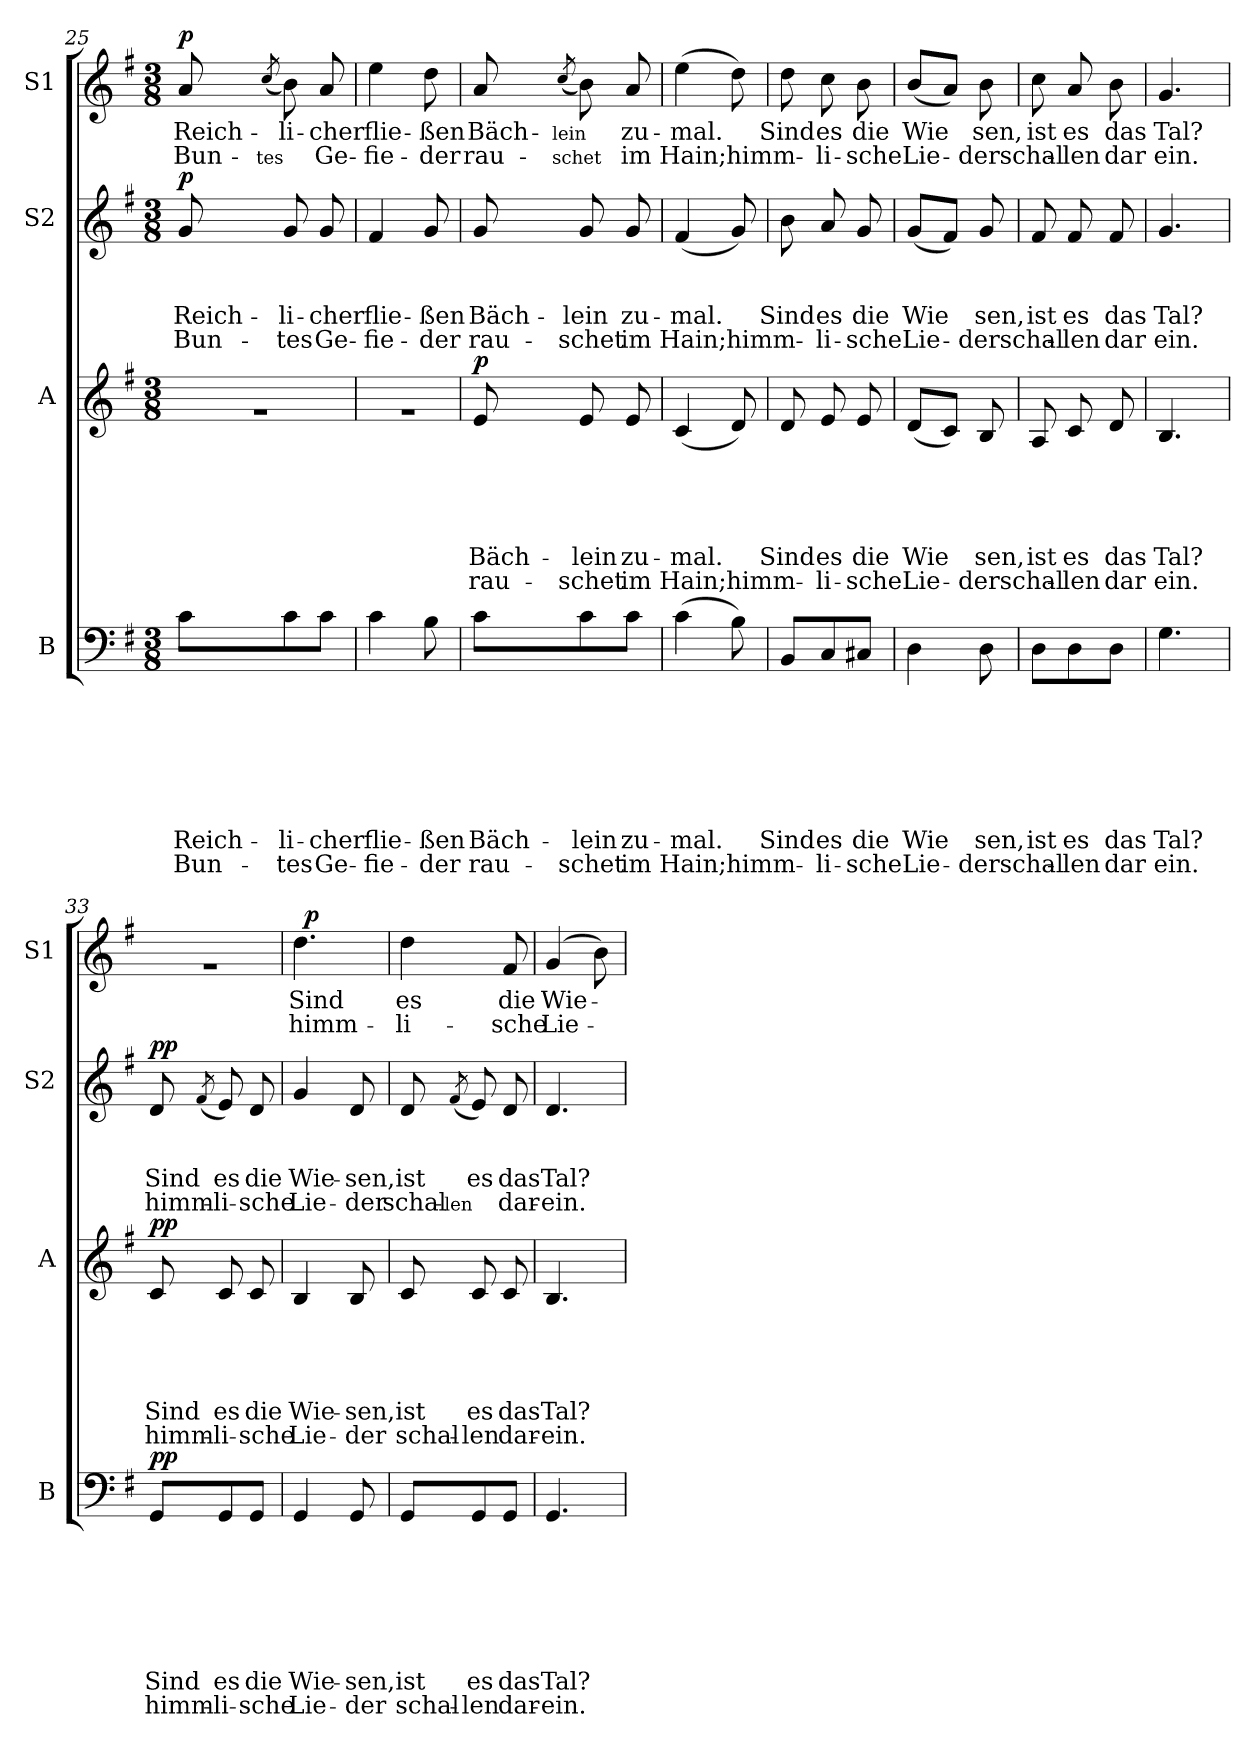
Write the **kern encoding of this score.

**kern	**text	**text	**text	**text	**text	**text	**text	**text	**dynam	**kern	**text	**text	**text	**text	**text	**text	**dynam	**kern	**text	**text	**text	**text	**dynam	**kern	**text	**text	**dynam
*part4	*part4	*part4	*part4	*part4	*part4	*part4	*part4	*part4	*part4	*part3	*part3	*part3	*part3	*part3	*part3	*part3	*part3	*part2	*part2	*part2	*part2	*part2	*part2	*part1	*part1	*part1	*part1
*staff4	*staff4	*staff4	*staff4	*staff4	*staff4	*staff4	*staff4	*staff4	*staff4	*staff3	*staff3	*staff3	*staff3	*staff3	*staff3	*staff3	*staff3	*staff2	*staff2	*staff2	*staff2	*staff2	*staff2	*staff1	*staff1	*staff1	*staff1
*I"B	*	*	*	*	*	*	*	*	*	*I"A	*	*	*	*	*	*	*	*I"S2	*	*	*	*	*	*I"S1	*	*	*
*I'B	*	*	*	*	*	*	*	*	*	*I'A	*	*	*	*	*	*	*	*I'S2	*	*	*	*	*	*I'S1	*	*	*
!!LO:PB:g=z
*clefF4	*	*	*	*	*	*	*	*	*	*clefG2	*	*	*	*	*	*	*	*clefG2	*	*	*	*	*	*clefG2	*	*	*
*k[f#]	*	*	*	*	*	*	*	*	*	*k[f#]	*	*	*	*	*	*	*	*k[f#]	*	*	*	*	*	*k[f#]	*	*	*
*G:	*	*	*	*	*	*	*	*	*	*G:	*	*	*	*	*	*	*	*G:	*	*	*	*	*	*G:	*	*	*
*M3/8	*	*	*	*	*	*	*	*	*	*M3/8	*	*	*	*	*	*	*	*M3/8	*	*	*	*	*	*M3/8	*	*	*
=25	=25	=25	=25	=25	=25	=25	=25	=25	=25	=25	=25	=25	=25	=25	=25	=25	=25	=25	=25	=25	=25	=25	=25	=25	=25	=25	=25
!	!	!	!	!	!	!	!LO:LY:b	!LO:LY:b	!	!LO:N:vis=1	!	!	!	!	!	!	!	!	!	!	!LO:LY:b	!LO:LY:b	!LO:DY:a	!	!LO:LY:b	!LO:LY:b	!LO:DY:a
8c\L	.	.	.	.	.	.	Reich-	Bun-	.	4.ra	.	.	.	.	.	.	.	8g/	.	.	Reich-	Bun-	p	8a/	Reich-	Bun-	p
!	!	!	!	!	!	!	!	!	!	!	!	!	!	!	!	!	!	!	!	!	!	!	!	!	!	!LO:LY:b	!
.	.	.	.	.	.	.	.	.	.	.	.	.	.	.	.	.	.	.	.	.	.	.	.	(<8qcc/	.	-tes	.
!	!	!	!	!	!	!	!LO:LY:b	!LO:LY:b	!	!	!	!	!	!	!	!	!	!	!	!	!LO:LY:b	!LO:LY:b	!	!	!LO:LY:b	!	!
8c\	.	.	.	.	.	.	-li-	-tes	.	.	.	.	.	.	.	.	.	8g/	.	.	-li-	-tes	.	8b\)	-li-	.	.
!	!	!	!	!	!	!	!LO:LY:b	!LO:LY:b	!	!	!	!	!	!	!	!	!	!	!	!	!LO:LY:b	!LO:LY:b	!	!	!LO:LY:b	!LO:LY:b	!
8c\J	.	.	.	.	.	.	-cher	Ge-	.	.	.	.	.	.	.	.	.	8g/	.	.	-cher	Ge-	.	8a/	-cher	Ge-	.
=26	=26	=26	=26	=26	=26	=26	=26	=26	=26	=26	=26	=26	=26	=26	=26	=26	=26	=26	=26	=26	=26	=26	=26	=26	=26	=26	=26
!	!	!	!	!	!	!	!LO:LY:b	!LO:LY:b	!	!LO:N:vis=1	!	!	!	!	!	!	!	!	!	!	!LO:LY:b	!LO:LY:b	!	!	!LO:LY:b	!LO:LY:b	!
4c\	.	.	.	.	.	.	flie-	-fie-	.	4.ra	.	.	.	.	.	.	.	4f#/	.	.	flie-	-fie-	.	4ee\	flie-	-fie-	.
!	!	!	!	!	!	!	!LO:LY:b	!LO:LY:b	!	!	!	!	!	!	!	!	!	!	!	!	!LO:LY:b	!LO:LY:b	!	!	!LO:LY:b	!LO:LY:b	!
8B\	.	.	.	.	.	.	-ßen	-der	.	.	.	.	.	.	.	.	.	8g/	.	.	-ßen	-der	.	8dd\	-ßen	-der	.
=27	=27	=27	=27	=27	=27	=27	=27	=27	=27	=27	=27	=27	=27	=27	=27	=27	=27	=27	=27	=27	=27	=27	=27	=27	=27	=27	=27
!	!	!	!	!	!	!	!LO:LY:b	!LO:LY:b	!	!	!	!	!	!	!LO:LY:b	!LO:LY:b	!LO:DY:a	!	!	!	!LO:LY:b	!LO:LY:b	!	!	!LO:LY:b	!LO:LY:b	!
8c\L	.	.	.	.	.	.	Bäch-	rau-	.	8e/	.	.	.	.	Bäch-	rau-	p	8g/	.	.	Bäch-	rau-	.	8a/	Bäch-	rau-	.
!	!	!	!	!	!	!	!	!	!	!	!	!	!	!	!	!	!	!	!	!	!	!	!	!	!LO:LY:b	!LO:LY:b	!
.	.	.	.	.	.	.	.	.	.	.	.	.	.	.	.	.	.	.	.	.	.	.	.	(<8qcc/	-lein	-schet	.
!	!	!	!	!	!	!	!LO:LY:b	!LO:LY:b	!	!	!	!	!	!	!LO:LY:b	!LO:LY:b	!	!	!	!	!LO:LY:b	!LO:LY:b	!	!	!	!	!
8c\	.	.	.	.	.	.	-lein	-schet	.	8e/	.	.	.	.	-lein	-schet	.	8g/	.	.	-lein	-schet	.	8b\)	.	.	.
!	!	!	!	!	!	!	!LO:LY:b	!LO:LY:b	!	!	!	!	!	!	!LO:LY:b	!LO:LY:b	!	!	!	!	!LO:LY:b	!LO:LY:b	!	!	!LO:LY:b	!LO:LY:b	!
8c\J	.	.	.	.	.	.	zu-	im	.	8e/	.	.	.	.	zu-	im	.	8g/	.	.	zu-	im	.	8a/	zu-	im	.
=28	=28	=28	=28	=28	=28	=28	=28	=28	=28	=28	=28	=28	=28	=28	=28	=28	=28	=28	=28	=28	=28	=28	=28	=28	=28	=28	=28
!	!	!	!	!	!	!	!LO:LY:b	!LO:LY:b	!	!	!	!	!	!	!LO:LY:b	!LO:LY:b	!	!	!	!	!LO:LY:b	!LO:LY:b	!	!	!LO:LY:b	!LO:LY:b	!
(>4c\	.	.	.	.	.	.	-mal.	Hain;	.	(<4c/	.	.	.	.	-mal.	Hain;	.	(<4f#/	.	.	-mal.	Hain;	.	(>4ee\	-mal.	Hain;	.
!	!	!	!	!	!	!	!	!LO:LY:b	!	!	!	!	!	!	!	!LO:LY:b	!	!	!	!	!	!LO:LY:b	!	!	!	!LO:LY:b	!
8B\)	.	.	.	.	.	.	.	himm-	.	8d/)	.	.	.	.	.	himm-	.	8g/)	.	.	.	himm-	.	8dd\)	.	himm-	.
=29	=29	=29	=29	=29	=29	=29	=29	=29	=29	=29	=29	=29	=29	=29	=29	=29	=29	=29	=29	=29	=29	=29	=29	=29	=29	=29	=29
!	!	!	!	!	!	!	!LO:LY:b	!	!	!	!	!	!	!	!LO:LY:b	!	!	!	!	!	!LO:LY:b	!	!	!	!LO:LY:b	!	!
8BB/L	.	.	.	.	.	.	Sind	.	.	8d/	.	.	.	.	Sind	.	.	8b\	.	.	Sind	.	.	8dd\	Sind	.	.
!	!	!	!	!	!	!	!LO:LY:b	!LO:LY:b	!	!	!	!	!	!	!LO:LY:b	!LO:LY:b	!	!	!	!	!LO:LY:b	!LO:LY:b	!	!	!LO:LY:b	!LO:LY:b	!
8C/	.	.	.	.	.	.	es	-li-	.	8e/	.	.	.	.	es	-li-	.	8a/	.	.	es	-li-	.	8cc\	es	-li-	.
!	!	!	!	!	!	!	!LO:LY:b	!LO:LY:b	!	!	!	!	!	!	!LO:LY:b	!LO:LY:b	!	!	!	!	!LO:LY:b	!LO:LY:b	!	!	!LO:LY:b	!LO:LY:b	!
8C#X/J	.	.	.	.	.	.	die	-sche	.	8e/	.	.	.	.	die	-sche	.	8g/	.	.	die	-sche	.	8b\	die	-sche	.
=30	=30	=30	=30	=30	=30	=30	=30	=30	=30	=30	=30	=30	=30	=30	=30	=30	=30	=30	=30	=30	=30	=30	=30	=30	=30	=30	=30
!	!	!	!	!	!	!	!LO:LY:b	!LO:LY:b	!	!	!	!	!	!	!LO:LY:b	!LO:LY:b	!	!	!	!	!LO:LY:b	!LO:LY:b	!	!	!LO:LY:b	!LO:LY:b	!
4D\	.	.	.	.	.	.	Wie	Lie-	.	(<8d/L	.	.	.	.	Wie	Lie-	.	(<8g/L	.	.	Wie	Lie-	.	(<8b/L	Wie	Lie-	.
.	.	.	.	.	.	.	.	.	.	8c/J)	.	.	.	.	.	.	.	8f#/J)	.	.	.	.	.	8a/J)	.	.	.
!	!	!	!	!	!	!	!LO:LY:b	!LO:LY:b	!	!	!	!	!	!	!LO:LY:b	!LO:LY:b	!	!	!	!	!LO:LY:b	!LO:LY:b	!	!	!LO:LY:b	!LO:LY:b	!
8D\	.	.	.	.	.	.	sen,	-derschal-	.	8B/	.	.	.	.	sen,	-derschal-	.	8g/	.	.	sen,	-derschal-	.	8b\	sen,	-derschal-	.
=31	=31	=31	=31	=31	=31	=31	=31	=31	=31	=31	=31	=31	=31	=31	=31	=31	=31	=31	=31	=31	=31	=31	=31	=31	=31	=31	=31
!	!	!	!	!	!	!	!LO:LY:b	!	!	!	!	!	!	!	!LO:LY:b	!	!	!	!	!	!LO:LY:b	!	!	!	!LO:LY:b	!	!
8D\L	.	.	.	.	.	.	ist	.	.	8A/	.	.	.	.	ist	.	.	8f#/	.	.	ist	.	.	8cc\	ist	.	.
!	!	!	!	!	!	!	!LO:LY:b	!LO:LY:b	!	!	!	!	!	!	!LO:LY:b	!LO:LY:b	!	!	!	!	!LO:LY:b	!LO:LY:b	!	!	!LO:LY:b	!LO:LY:b	!
8D\	.	.	.	.	.	.	es	-len	.	8c/	.	.	.	.	es	-len	.	8f#/	.	.	es	-len	.	8a/	es	-len	.
!	!	!	!	!	!	!	!LO:LY:b	!LO:LY:b	!	!	!	!	!	!	!LO:LY:b	!LO:LY:b	!	!	!	!	!LO:LY:b	!LO:LY:b	!	!	!LO:LY:b	!LO:LY:b	!
8D\J	.	.	.	.	.	.	das	dar	.	8d/	.	.	.	.	das	dar	.	8f#/	.	.	das	dar	.	8b\	das	dar	.
=32	=32	=32	=32	=32	=32	=32	=32	=32	=32	=32	=32	=32	=32	=32	=32	=32	=32	=32	=32	=32	=32	=32	=32	=32	=32	=32	=32
!	!	!	!	!	!	!	!LO:LY:b	!LO:LY:b	!	!	!	!	!	!	!LO:LY:b	!LO:LY:b	!	!	!	!	!LO:LY:b	!LO:LY:b	!	!	!LO:LY:b	!LO:LY:b	!
4.G\	.	.	.	.	.	.	Tal?	ein.	.	4.B/	.	.	.	.	Tal?	ein.	.	4.g/	.	.	Tal?	ein.	.	4.g/	Tal?	ein.	.
!!LO:LB:g=z
=33	=33	=33	=33	=33	=33	=33	=33	=33	=33	=33	=33	=33	=33	=33	=33	=33	=33	=33	=33	=33	=33	=33	=33	=33	=33	=33	=33
!	!	!	!	!	!	!	!LO:LY:b	!LO:LY:b	!LO:DY:a	!	!	!	!	!	!LO:LY:b	!LO:LY:b	!LO:DY:a	!	!	!	!LO:LY:b	!LO:LY:b	!LO:DY:a	!LO:N:vis=1	!	!	!
8GG/L	.	.	.	.	.	.	Sind	himm-	pp	8c/	.	.	.	.	Sind	himm-	pp	8d/	.	.	Sind	himm-	pp	4.ra	.	.	.
.	.	.	.	.	.	.	.	.	.	.	.	.	.	.	.	.	.	(<8qf#/	.	.	.	.	.	.	.	.	.
!	!	!	!	!	!	!	!LO:LY:b	!LO:LY:b	!	!	!	!	!	!	!LO:LY:b	!LO:LY:b	!	!	!	!	!LO:LY:b	!LO:LY:b	!	!	!	!	!
8GG/	.	.	.	.	.	.	es	-li-	.	8c/	.	.	.	.	es	-li-	.	8e/)	.	.	es	-li-	.	.	.	.	.
!	!	!	!	!	!	!	!LO:LY:b	!LO:LY:b	!	!	!	!	!	!	!LO:LY:b	!LO:LY:b	!	!	!	!	!LO:LY:b	!LO:LY:b	!	!	!	!	!
8GG/J	.	.	.	.	.	.	die	-sche	.	8c/	.	.	.	.	die	-sche	.	8d/	.	.	die	-sche	.	.	.	.	.
=34	=34	=34	=34	=34	=34	=34	=34	=34	=34	=34	=34	=34	=34	=34	=34	=34	=34	=34	=34	=34	=34	=34	=34	=34	=34	=34	=34
!	!	!	!	!	!	!	!LO:LY:b	!LO:LY:b	!	!	!	!	!	!	!LO:LY:b	!LO:LY:b	!	!	!	!	!LO:LY:b	!LO:LY:b	!	!	!LO:LY:b	!LO:LY:b	!
*	*	*	*	*	*	*	*	*	*	*	*	*	*	*	*	*	*	*	*	*	*	*	*	*^	*	*	*
4GG/	.	.	.	.	.	.	Wie-	Lie-	.	4B/	.	.	.	.	Wie-	Lie-	.	4g/	.	.	Wie-	Lie-	.	4.dd\	48ryy	Sind	himm-	.
!	!	!	!	!	!	!	!	!	!	!	!	!	!	!	!	!	!	!	!	!	!	!	!	!	!	!	!	!LO:DY:a
.	.	.	.	.	.	.	.	.	.	.	.	.	.	.	.	.	.	.	.	.	.	.	.	.	3ryy	.	.	p
!	!	!	!	!	!	!	!LO:LY:b	!LO:LY:b	!	!	!	!	!	!	!LO:LY:b	!LO:LY:b	!	!	!	!	!LO:LY:b	!LO:LY:b	!	!	!	!	!	!
8GG/	.	.	.	.	.	.	-sen,	-der	.	8B/	.	.	.	.	-sen,	-der	.	8d/	.	.	-sen,	-der	.	.	.	.	.	.
.	.	.	.	.	.	.	.	.	.	.	.	.	.	.	.	.	.	.	.	.	.	.	.	.	48ryy	.	.	.
=35	=35	=35	=35	=35	=35	=35	=35	=35	=35	=35	=35	=35	=35	=35	=35	=35	=35	=35	=35	=35	=35	=35	=35	=35	=35	=35	=35	=35
!	!	!	!	!	!	!	!LO:LY:b	!LO:LY:b	!	!	!	!	!	!	!LO:LY:b	!LO:LY:b	!	!	!	!	!LO:LY:b	!LO:LY:b	!	!	!	!LO:LY:b	!LO:LY:b	!
*	*	*	*	*	*	*	*	*	*	*	*	*	*	*	*	*	*	*	*	*	*	*	*	*v	*v	*	*	*
8GG/L	.	.	.	.	.	.	ist	schal-	.	8c/	.	.	.	.	ist	schal-	.	8d/	.	.	ist	schal-	.	4dd\	es	-li-	.
!	!	!	!	!	!	!	!	!	!	!	!	!	!	!	!	!	!	!	!	!	!	!LO:LY:b	!	!	!	!	!
.	.	.	.	.	.	.	.	.	.	.	.	.	.	.	.	.	.	(<8qf#/	.	.	.	-len	.	.	.	.	.
!	!	!	!	!	!	!	!LO:LY:b	!LO:LY:b	!	!	!	!	!	!	!LO:LY:b	!LO:LY:b	!	!	!	!	!LO:LY:b	!	!	!	!	!	!
8GG/	.	.	.	.	.	.	es	-len	.	8c/	.	.	.	.	es	-len	.	8e/)	.	.	es	.	.	.	.	.	.
!	!	!	!	!	!	!	!LO:LY:b	!LO:LY:b	!	!	!	!	!	!	!LO:LY:b	!LO:LY:b	!	!	!	!	!LO:LY:b	!LO:LY:b	!	!	!LO:LY:b	!LO:LY:b	!
8GG/J	.	.	.	.	.	.	das	dar-	.	8c/	.	.	.	.	das	dar-	.	8d/	.	.	das	dar-	.	8f#/	die	-sche	.
=36	=36	=36	=36	=36	=36	=36	=36	=36	=36	=36	=36	=36	=36	=36	=36	=36	=36	=36	=36	=36	=36	=36	=36	=36	=36	=36	=36
!	!	!	!	!	!	!	!LO:LY:b	!LO:LY:b	!	!	!	!	!	!	!LO:LY:b	!LO:LY:b	!	!	!	!	!LO:LY:b	!LO:LY:b	!	!	!LO:LY:b	!LO:LY:b	!
4.GG/	.	.	.	.	.	.	Tal?	-ein.	.	4.B/	.	.	.	.	Tal?	-ein.	.	4.d/	.	.	Tal?	-ein.	.	(4g/	Wie-	Lie-	.
.	.	.	.	.	.	.	.	.	.	.	.	.	.	.	.	.	.	.	.	.	.	.	.	8b\)	.	.	.
=	=	=	=	=	=	=	=	=	=	=	=	=	=	=	=	=	=	=	=	=	=	=	=	=	=	=	=
*-	*-	*-	*-	*-	*-	*-	*-	*-	*-	*-	*-	*-	*-	*-	*-	*-	*-	*-	*-	*-	*-	*-	*-	*-	*-	*-	*-
